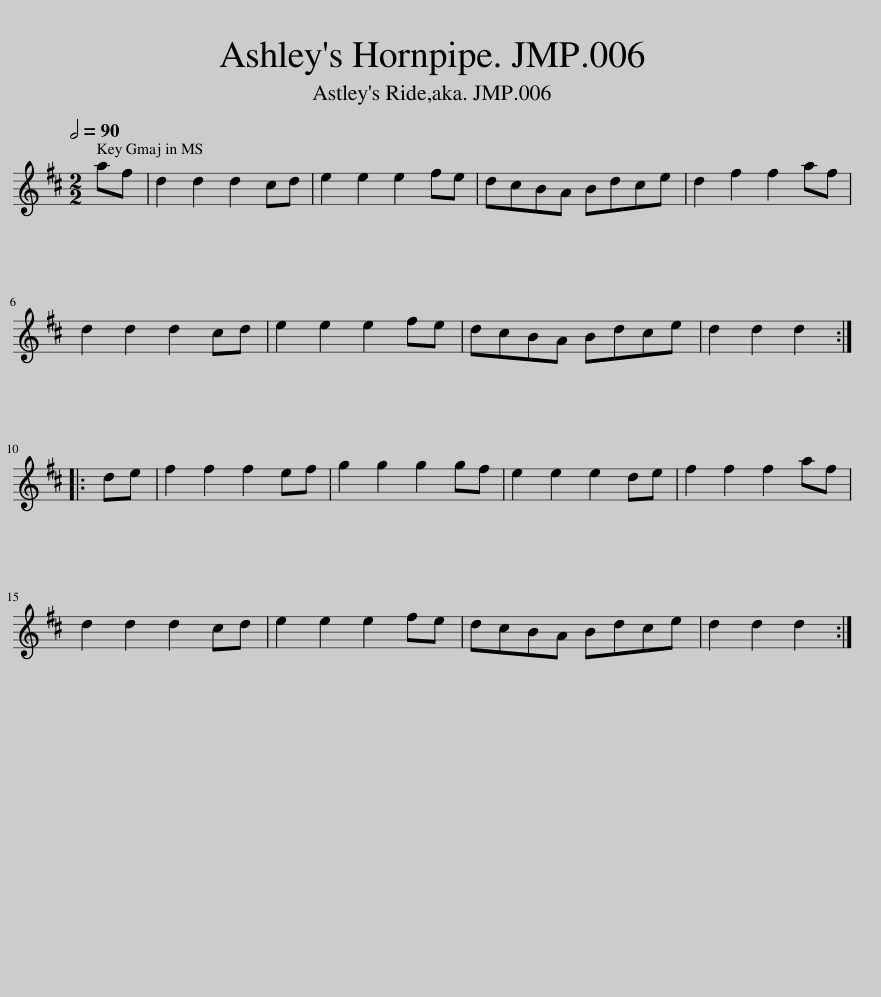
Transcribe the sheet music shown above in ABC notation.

X:1
L:1/8
Q:1/2=90
M:2/2
I:linebreak $
K:D
V:1 treble
V:1
 af | d2 d2 d2 cd | e2 e2 e2 fe | dcBA Bdce | d2 f2 f2 af |$ %5
 d2 d2 d2 cd | e2 e2 e2 fe | dcBA Bdce | d2 d2 d2 ::$ de | %10
 f2 f2 f2 ef | g2 g2 g2 gf | e2 e2 e2 de | f2 f2 f2 af |$ d2 d2 d2 cd | %15
 e2 e2 e2 fe | dcBA Bdce | d2 d2 d2 :| %18
